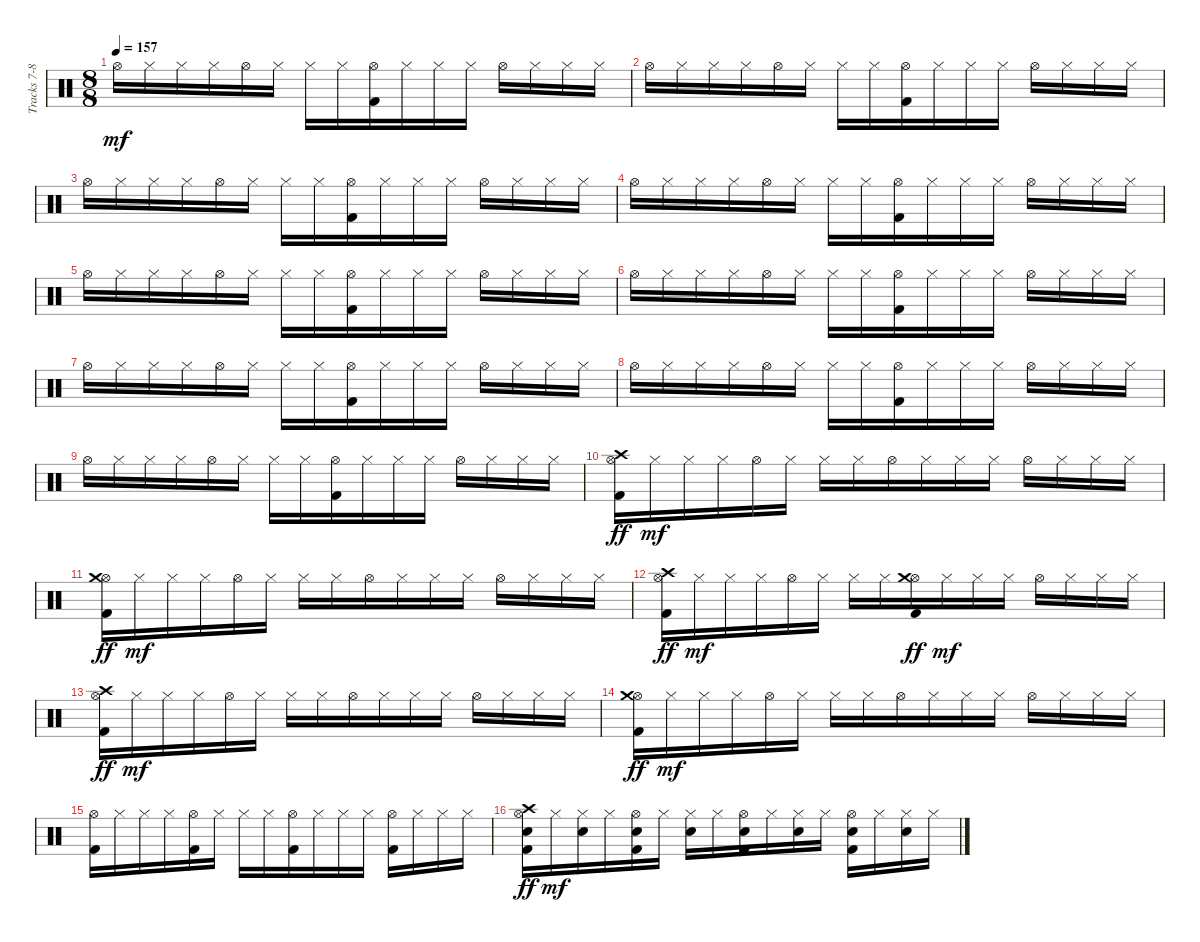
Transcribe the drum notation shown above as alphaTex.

\track ("Tracks 7-8-9-10-11-12" "Tracks 7-8") {instrument percussion}
\staff {score}
\articulation defaults
\ts (8 8)
\tempo 157
\clef neutral
\ks c "Hi-Hat (open)".16{dy mf} "Hi-Hat (closed)".16 "Hi-Hat (closed)".16 "Hi-Hat (closed)".16 "Hi-Hat (open)".16 "Hi-Hat (closed)".16 "Hi-Hat (closed)".16 "Hi-Hat (closed)".16
("Kick (hit) 2" "Hi-Hat (open)").16 "Hi-Hat (closed)".16 "Hi-Hat (closed)".16 "Hi-Hat (closed)".16 "Hi-Hat (open)".16 "Hi-Hat (closed)".16 "Hi-Hat (closed)".16 "Hi-Hat (closed)".16 |
"Hi-Hat (open)".16 "Hi-Hat (closed)".16 "Hi-Hat (closed)".16 "Hi-Hat (closed)".16 "Hi-Hat (open)".16 "Hi-Hat (closed)".16 "Hi-Hat (closed)".16 "Hi-Hat (closed)".16 ("Kick (hit) 2" "Hi-Hat (open)").16 "Hi-Hat (closed)".16 "Hi-Hat (closed)".16 "Hi-Hat (closed)".16 "Hi-Hat (open)".16 "Hi-Hat (closed)".16 "Hi-Hat (closed)".16 "Hi-Hat (closed)".16 |
"Hi-Hat (open)".16 "Hi-Hat (closed)".16 "Hi-Hat (closed)".16 "Hi-Hat (closed)".16 "Hi-Hat (open)".16 "Hi-Hat (closed)".16 "Hi-Hat (closed)".16 "Hi-Hat (closed)".16 ("Kick (hit) 2" "Hi-Hat (open)").16 "Hi-Hat (closed)".16 "Hi-Hat (closed)".16 "Hi-Hat (closed)".16 "Hi-Hat (open)".16 "Hi-Hat (closed)".16 "Hi-Hat (closed)".16 "Hi-Hat (closed)".16 |
"Hi-Hat (open)".16 "Hi-Hat (closed)".16 "Hi-Hat (closed)".16 "Hi-Hat (closed)".16 "Hi-Hat (open)".16 "Hi-Hat (closed)".16 "Hi-Hat (closed)".16 "Hi-Hat (closed)".16 ("Kick (hit) 2" "Hi-Hat (open)").16 "Hi-Hat (closed)".16 "Hi-Hat (closed)".16 "Hi-Hat (closed)".16 "Hi-Hat (open)".16 "Hi-Hat (closed)".16 "Hi-Hat (closed)".16 "Hi-Hat (closed)".16 |
"Hi-Hat (open)".16 "Hi-Hat (closed)".16 "Hi-Hat (closed)".16 "Hi-Hat (closed)".16 "Hi-Hat (open)".16 "Hi-Hat (closed)".16 "Hi-Hat (closed)".16 "Hi-Hat (closed)".16 ("Kick (hit) 2" "Hi-Hat (open)").16 "Hi-Hat (closed)".16 "Hi-Hat (closed)".16 "Hi-Hat (closed)".16 "Hi-Hat (open)".16 "Hi-Hat (closed)".16 "Hi-Hat (closed)".16 "Hi-Hat (closed)".16 |
"Hi-Hat (open)".16 "Hi-Hat (closed)".16 "Hi-Hat (closed)".16 "Hi-Hat (closed)".16 "Hi-Hat (open)".16 "Hi-Hat (closed)".16 "Hi-Hat (closed)".16 "Hi-Hat (closed)".16 ("Kick (hit) 2" "Hi-Hat (open)").16 "Hi-Hat (closed)".16 "Hi-Hat (closed)".16 "Hi-Hat (closed)".16 "Hi-Hat (open)".16 "Hi-Hat (closed)".16 "Hi-Hat (closed)".16 "Hi-Hat (closed)".16 |
"Hi-Hat (open)".16 "Hi-Hat (closed)".16 "Hi-Hat (closed)".16 "Hi-Hat (closed)".16 "Hi-Hat (open)".16 "Hi-Hat (closed)".16 "Hi-Hat (closed)".16 "Hi-Hat (closed)".16 ("Kick (hit) 2" "Hi-Hat (open)").16 "Hi-Hat (closed)".16 "Hi-Hat (closed)".16 "Hi-Hat (closed)".16 "Hi-Hat (open)".16 "Hi-Hat (closed)".16 "Hi-Hat (closed)".16 "Hi-Hat (closed)".16 |
"Hi-Hat (open)".16 "Hi-Hat (closed)".16 "Hi-Hat (closed)".16 "Hi-Hat (closed)".16 "Hi-Hat (open)".16 "Hi-Hat (closed)".16 "Hi-Hat (closed)".16 "Hi-Hat (closed)".16 ("Kick (hit) 2" "Hi-Hat (open)").16 "Hi-Hat (closed)".16 "Hi-Hat (closed)".16 "Hi-Hat (closed)".16 "Hi-Hat (open)".16 "Hi-Hat (closed)".16 "Hi-Hat (closed)".16 "Hi-Hat (closed)".16 |
"Hi-Hat (open)".16 "Hi-Hat (closed)".16 "Hi-Hat (closed)".16 "Hi-Hat (closed)".16 "Hi-Hat (open)".16 "Hi-Hat (closed)".16 "Hi-Hat (closed)".16 "Hi-Hat (closed)".16 ("Kick (hit) 2" "Hi-Hat (open)").16 "Hi-Hat (closed)".16 "Hi-Hat (closed)".16 "Hi-Hat (closed)".16 "Hi-Hat (open)".16 "Hi-Hat (closed)".16 "Hi-Hat (closed)".16 "Hi-Hat (closed)".16 |
("Kick (hit) 2" "Hi-Hat (open)" "Crash high (hit)").16{dy ff} "Hi-Hat (closed)".16{dy mf} "Hi-Hat (closed)".16 "Hi-Hat (closed)".16 "Hi-Hat (open)".16 "Hi-Hat (closed)".16 "Hi-Hat (closed)".16 "Hi-Hat (closed)".16 "Hi-Hat (open)".16 "Hi-Hat (closed)".16 "Hi-Hat (closed)".16 "Hi-Hat (closed)".16 "Hi-Hat (open)".16 "Hi-Hat (closed)".16 "Hi-Hat (closed)".16 "Hi-Hat (closed)".16 |
("Kick (hit) 2" "Hi-Hat (open)" "Crash medium (hit)").16{dy ff} "Hi-Hat (closed)".16{dy mf} "Hi-Hat (closed)".16 "Hi-Hat (closed)".16 "Hi-Hat (open)".16 "Hi-Hat (closed)".16 "Hi-Hat (closed)".16 "Hi-Hat (closed)".16 "Hi-Hat (open)".16 "Hi-Hat (closed)".16 "Hi-Hat (closed)".16 "Hi-Hat (closed)".16 "Hi-Hat (open)".16 "Hi-Hat (closed)".16 "Hi-Hat (closed)".16 "Hi-Hat (closed)".16 |
("Kick (hit) 2" "Hi-Hat (open)" "Crash high (hit)").16{dy ff} "Hi-Hat (closed)".16{dy mf} "Hi-Hat (closed)".16 "Hi-Hat (closed)".16 "Hi-Hat (open)".16 "Hi-Hat (closed)".16 "Hi-Hat (closed)".16 "Hi-Hat (closed)".16 ("Kick (hit) 2" "Hi-Hat (open)" "Crash medium (hit)").16{dy ff} "Hi-Hat (closed)".16{dy mf} "Hi-Hat (closed)".16 "Hi-Hat (closed)".16 "Hi-Hat (open)".16 "Hi-Hat (closed)".16 "Hi-Hat (closed)".16 "Hi-Hat (closed)".16 |
("Kick (hit) 2" "Hi-Hat (open)" "Crash high (hit)").16{dy ff} "Hi-Hat (closed)".16{dy mf} "Hi-Hat (closed)".16 "Hi-Hat (closed)".16 "Hi-Hat (open)".16 "Hi-Hat (closed)".16 "Hi-Hat (closed)".16 "Hi-Hat (closed)".16 "Hi-Hat (open)".16 "Hi-Hat (closed)".16 "Hi-Hat (closed)".16 "Hi-Hat (closed)".16 "Hi-Hat (open)".16 "Hi-Hat (closed)".16 "Hi-Hat (closed)".16 "Hi-Hat (closed)".16 |
("Kick (hit) 2" "Hi-Hat (open)" "Crash medium (hit)").16{dy ff} "Hi-Hat (closed)".16{dy mf} "Hi-Hat (closed)".16 "Hi-Hat (closed)".16 "Hi-Hat (open)".16 "Hi-Hat (closed)".16 "Hi-Hat (closed)".16 "Hi-Hat (closed)".16 "Hi-Hat (open)".16 "Hi-Hat (closed)".16 "Hi-Hat (closed)".16 "Hi-Hat (closed)".16 "Hi-Hat (open)".16 "Hi-Hat (closed)".16 "Hi-Hat (closed)".16 "Hi-Hat (closed)".16 |
("Kick (hit) 2" "Hi-Hat (open)").16 "Hi-Hat (closed)".16 "Hi-Hat (closed)".16 "Hi-Hat (closed)".16 ("Kick (hit) 2" "Hi-Hat (open)").16 "Hi-Hat (closed)".16 "Hi-Hat (closed)".16 "Hi-Hat (closed)".16 ("Kick (hit) 2" "Hi-Hat (open)").16 "Hi-Hat (closed)".16 "Hi-Hat (closed)".16 "Hi-Hat (closed)".16 ("Kick (hit) 2" "Hi-Hat (open)").16 "Hi-Hat (closed)".16 "Hi-Hat (closed)".16 "Hi-Hat (closed)".16 |
("Kick (hit) 2" "Snare (hit) 2" "Hi-Hat (open)" "Crash high (hit)").16{dy ff} "Hi-Hat (closed)".16{dy mf} ("Snare (hit) 2" "Hi-Hat (closed)").16 "Hi-Hat (closed)".16 ("Kick (hit) 2" "Snare (hit) 2" "Hi-Hat (open)").16 "Hi-Hat (closed)".16 ("Snare (hit) 2" "Hi-Hat (closed)").16 "Hi-Hat (closed)".16 ("Kick (hit) 2" "Snare (hit) 2" "Hi-Hat (open)").16 "Hi-Hat (closed)".16 ("Snare (hit) 2" "Hi-Hat (closed)").16 "Hi-Hat (closed)".16 ("Kick (hit) 2" "Snare (hit) 2" "Hi-Hat (open)").16 "Hi-Hat (closed)".16 ("Snare (hit) 2" "Hi-Hat (closed)").16 "Hi-Hat (closed)".16
